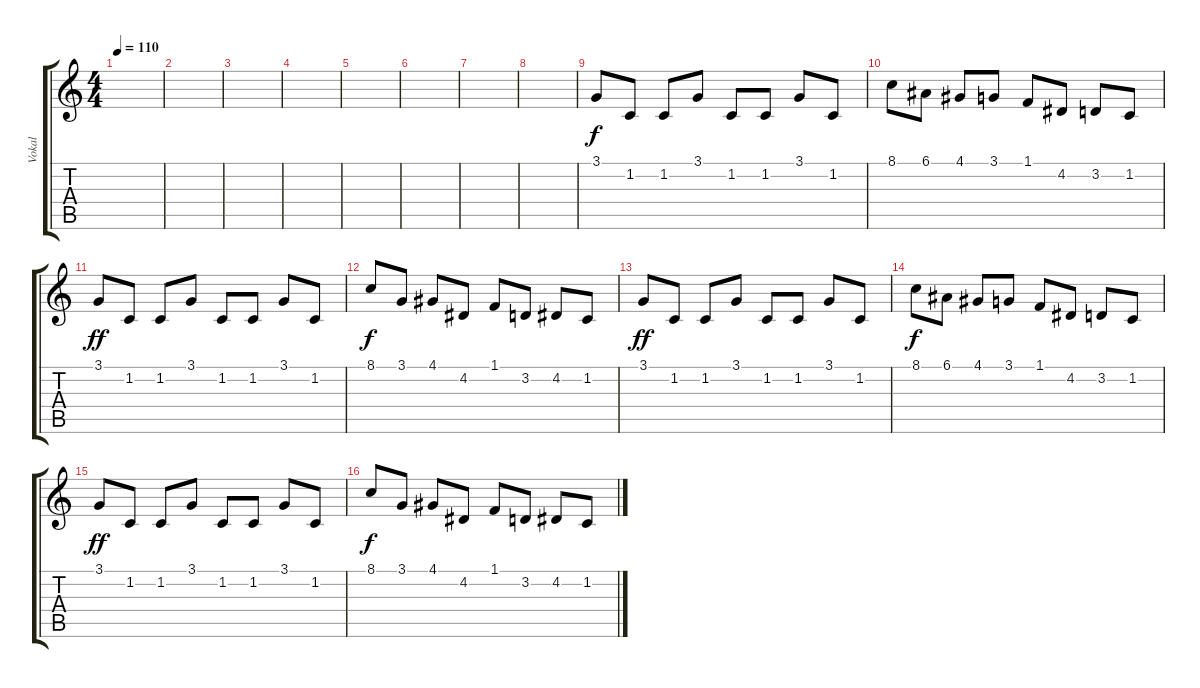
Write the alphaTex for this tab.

\track ("Vokal" "Vokal") {instrument oboe}
\staff {score tabs}
\tuning (E4 B3 G3 D3 A2 E2) {hide}
\ts (4 4)
\tempo 110
\clef g2
\ks c
|
|
|
|
|
|
|
|
3.1.8 1.2.8 1.2.8 3.1.8 1.2.8 1.2.8 3.1.8 1.2.8 |
8.1.8{dy f} 6.1.8 4.1.8 3.1.8 1.1.8 4.2.8 3.2.8 1.2.8 |
3.1.8{dy ff} 1.2.8 1.2.8 3.1.8 1.2.8 1.2.8 3.1.8 1.2.8 |
8.1.8{dy f} 3.1.8 4.1.8 4.2.8 1.1.8 3.2.8 4.2.8 1.2.8 |
3.1.8{dy ff} 1.2.8 1.2.8 3.1.8 1.2.8 1.2.8 3.1.8 1.2.8 |
8.1.8{dy f} 6.1.8 4.1.8 3.1.8 1.1.8 4.2.8 3.2.8 1.2.8 |
3.1.8{dy ff} 1.2.8 1.2.8 3.1.8 1.2.8 1.2.8 3.1.8 1.2.8 |
8.1.8{dy f} 3.1.8 4.1.8 4.2.8 1.1.8 3.2.8 4.2.8 1.2.8
